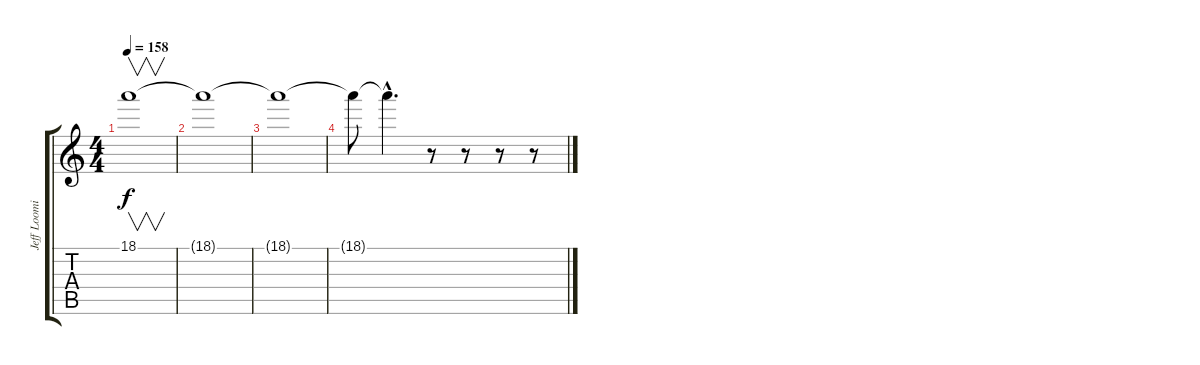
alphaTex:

\track ("Jeff Loomis Lead" "Jeff Loomi") {instrument distortionguitar}
\staff {score tabs}
\tuning (Eb4 Bb3 Gb3 Db3 Ab2 Eb2) {hide}
\ts (4 4)
\tempo 158
\clef g2
\ks c
18.1.1{v dy f} |
18.1{t}.1 |
18.1{t}.1 |
18.1{t}.8 18.1{hac t}.4{d} r.8 r.8 r.8 r.8
